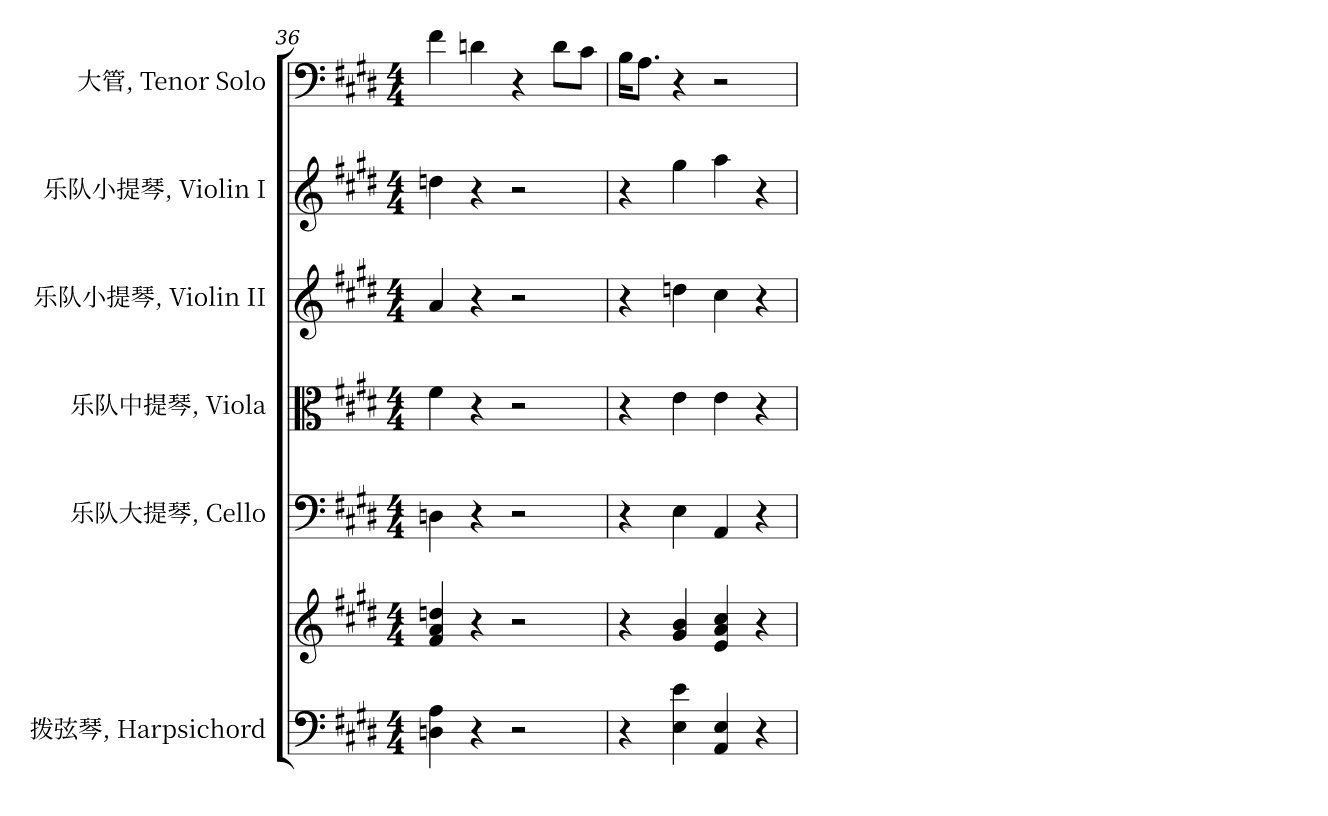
**kern	**kern	**kern	**kern	**kern	**kern	**kern
*part6	*part6	*part5	*part4	*part3	*part2	*part1
*staff7	*staff6	*staff5	*staff4	*staff3	*staff2	*staff1
*I"拨弦琴, Harpsichord	*	*I"乐队大提琴, Cello	*I"乐队中提琴, Viola	*I"乐队小提琴, Violin II	*I"乐队小提琴, Violin I	*I"大管, Tenor Solo
*I'Hch.	*	*	*	*	*	*
!!LO:PB:g=z
*clefF4	*clefG2	*clefF4	*clefC3	*clefG2	*clefG2	*clefF4
*k[f#c#g#d#]	*k[f#c#g#d#]	*k[f#c#g#d#]	*k[f#c#g#d#]	*k[f#c#g#d#]	*k[f#c#g#d#]	*k[f#c#g#d#]
*M4/4	*M4/4	*M4/4	*M4/4	*M4/4	*M4/4	*M4/4
=36	=36	=36	=36	=36	=36	=36
4Dn\ 4A\	4f#/ 4a/ 4ddn/	4Dn\	4f#\	4a/	4ddn\	4f#\
4r	4r	4r	4r	4r	4r	4dn\
2r	2r	2r	2r	2r	2r	4r
.	.	.	.	.	.	8d\L
.	.	.	.	.	.	8c#\J
=37	=37	=37	=37	=37	=37	=37
4r	4r	4r	4r	4r	4r	16B\KL
.	.	.	.	.	.	8.A\J
*	*	*	*	*	*	*MM65
4E\ 4e\	4g#/ 4b/	4E\	4e\	4ddn\	4gg#\	4r
4AA/ 4E/	4e/ 4a/ 4cc#/	4AA/	4e\	4cc#\	4aa\	2r
4r	4r	4r	4r	4r	4r	.
=	=	=	=	=	=	=
*-	*-	*-	*-	*-	*-	*-
